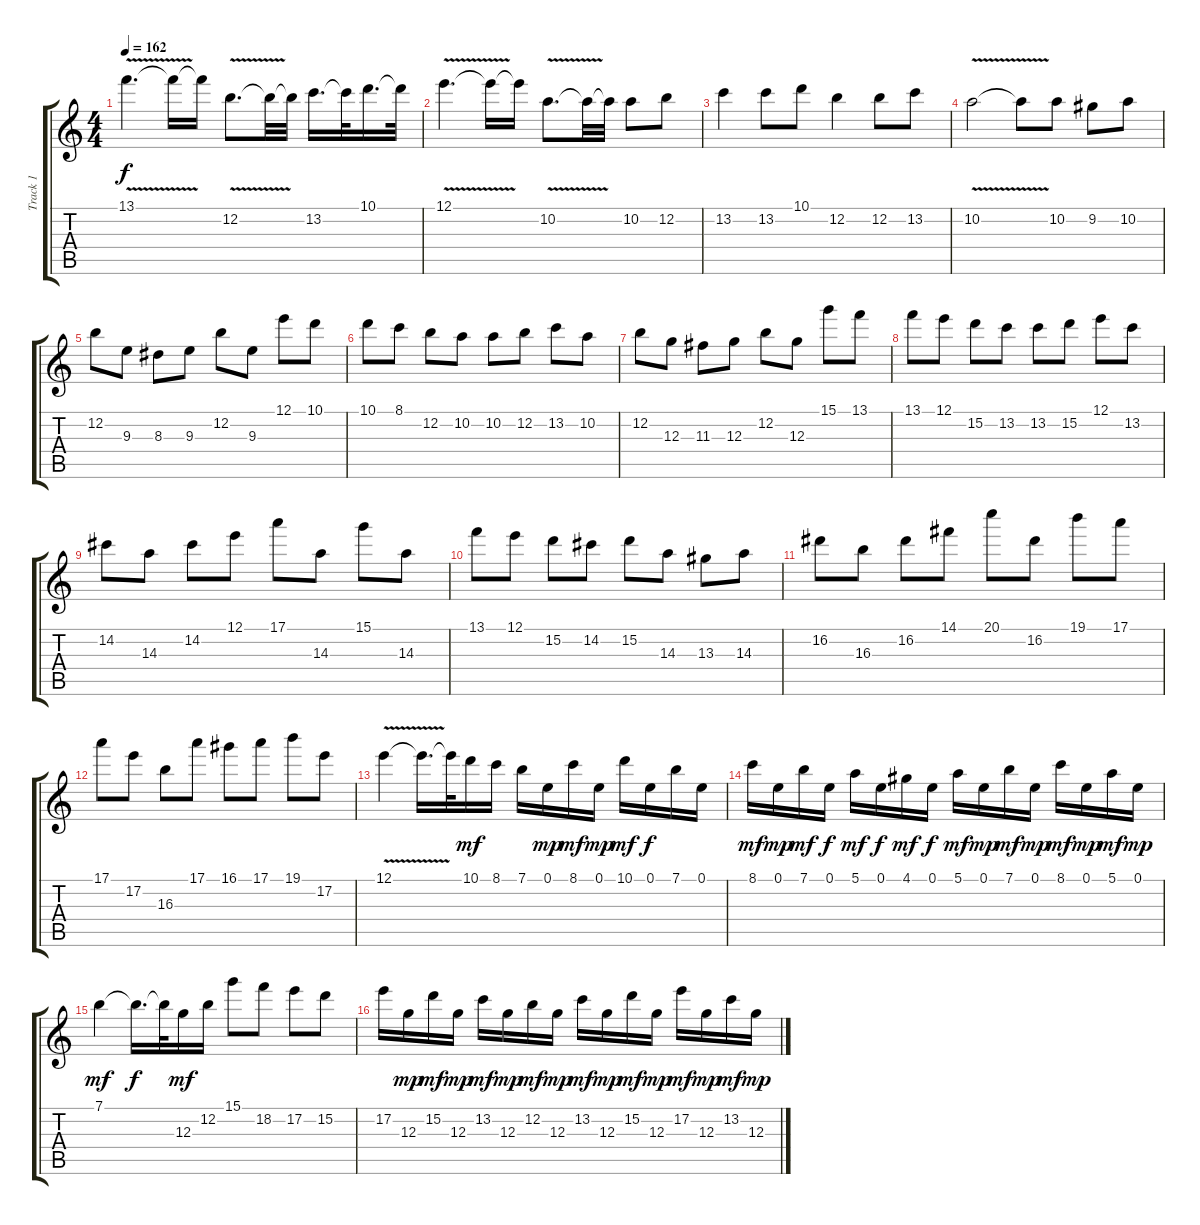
\track ("Track 1" "Track 1") {instrument distortionguitar}
\staff {score tabs}
\tuning (E4 B3 G3 D3 A2 E2) {hide}
\ts (4 4)
\tempo 162
\clef g2
\ks c
13.1{v}.4{d dy f} 13.1{t}.16 13.1{t}.16 12.2{v}.8{d} 12.2{t}.32 12.2{t}.32 13.2.16{d} 13.2{t}.32 10.1.16{d} 10.1{t}.32 |
12.1{v}.4{d} 12.1{t}.16 12.1{t}.16 10.2{v}.8{d} 10.2{t}.32 10.2{t}.32 10.2.8 12.2.8 |
13.2.4 13.2.8 10.1.8 12.2.4 12.2.8 13.2.8 |
10.2{v}.2 10.2{t}.8 10.2.8 9.2.8 10.2.8 |
12.2.8 9.3.8 8.3.8 9.3.8 12.2.8 9.3.8 12.1.8 10.1.8 |
10.1.8 8.1.8 12.2.8 10.2.8 10.2.8 12.2.8 13.2.8 10.2.8 |
12.2.8 12.3.8 11.3.8 12.3.8 12.2.8 12.3.8 15.1.8 13.1.8 |
13.1.8 12.1.8 15.2.8 13.2.8 13.2.8 15.2.8 12.1.8 13.2.8 |
14.2.8 14.3.8 14.2.8 12.1.8 17.1.8 14.3.8 15.1.8 14.3.8 |
13.1.8 12.1.8 15.2.8 14.2.8 15.2.8 14.3.8 13.3.8 14.3.8 |
16.2.8 16.3.8 16.2.8 14.1.8 20.1.8 16.2.8 19.1.8 17.1.8 |
17.1.8 17.2.8 16.3.8 17.1.8 16.1.8 17.1.8 19.1.8 17.2.8 |
12.1{v}.4 12.1{t}.16{d} 12.1{t}.32 10.1.16{dy mf} 8.1.16 7.1.16 0.1.16{dy mp} 8.1.16{dy mf} 0.1.16{dy mp} 10.1.16{dy mf} 0.1.16{dy f} 7.1.16 0.1.16 |
8.1.16{dy mf} 0.1.16{dy mp} 7.1.16{dy mf} 0.1.16{dy f} 5.1.16{dy mf} 0.1.16{dy f} 4.1.16{dy mf} 0.1.16{dy f} 5.1.16{dy mf} 0.1.16{dy mp} 7.1.16{dy mf} 0.1.16{dy mp} 8.1.16{dy mf} 0.1.16{dy mp} 5.1.16{dy mf} 0.1.16{dy mp} |
7.1.4{dy mf} 7.1{t}.16{d dy f} 7.1{t}.32 12.3.16{dy mf} 12.2.16 15.1.8 18.2.8 17.2.8 15.2.8 |
17.2.16 12.3.16{dy mp} 15.2.16{dy mf} 12.3.16{dy mp} 13.2.16{dy mf} 12.3.16{dy mp} 12.2.16{dy mf} 12.3.16{dy mp} 13.2.16{dy mf} 12.3.16{dy mp} 15.2.16{dy mf} 12.3.16{dy mp} 17.2.16{dy mf} 12.3.16{dy mp} 13.2.16{dy mf} 12.3.16{dy mp}
